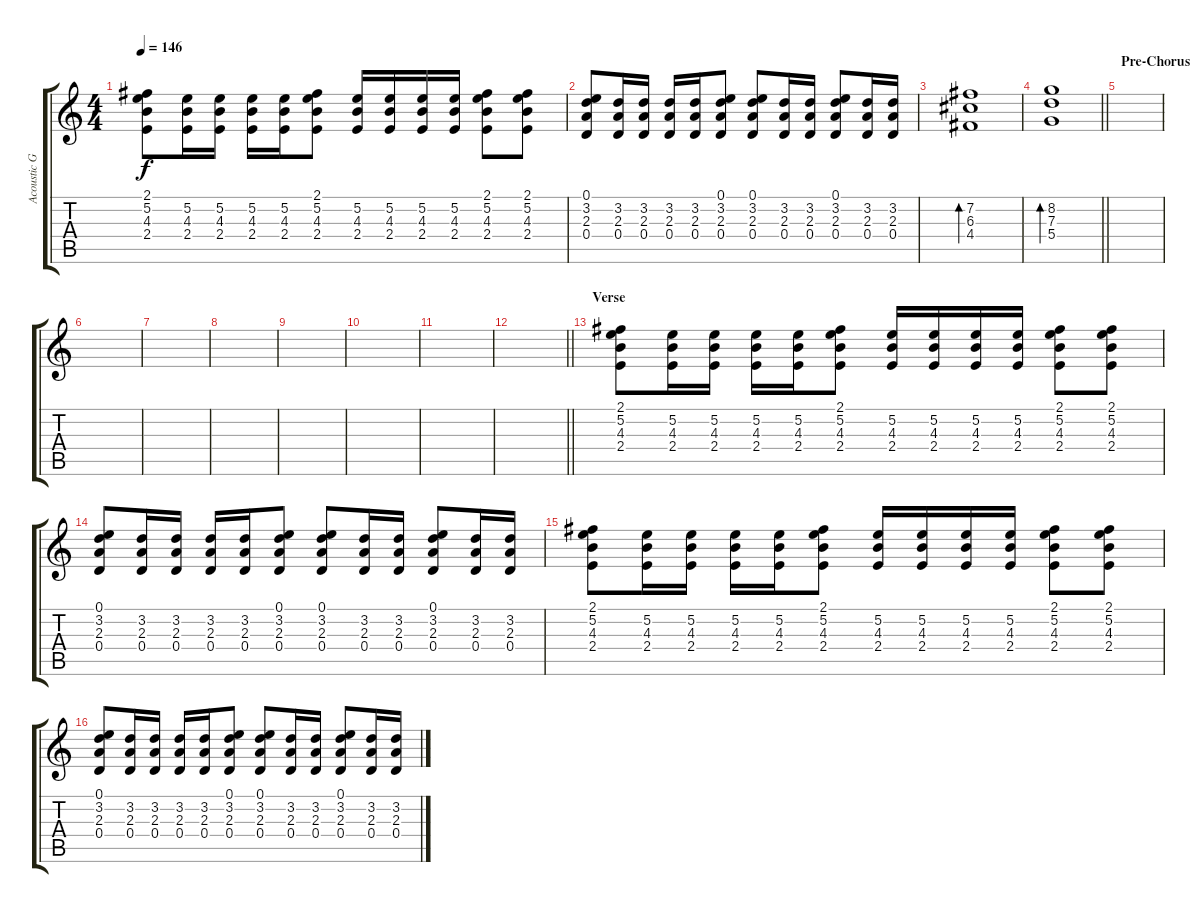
\track ("Acoustic Guitar" "Acoustic G") {instrument acousticguitarsteel}
\staff {score tabs}
\tuning (E4 B3 G3 D3 A2 D2) {hide}
\ts (4 4)
\tempo 146
\clef g2
\ks c
(2.1 5.2 4.3 2.4).8{dy f} (5.2 4.3 2.4).16 (5.2 4.3 2.4).16 (5.2 4.3 2.4).16 (5.2 4.3 2.4).16 (2.1 5.2 4.3 2.4).8 (5.2 4.3 2.4).16 (5.2 4.3 2.4).16 (5.2 4.3 2.4).16 (5.2 4.3 2.4).16 (2.1 5.2 4.3 2.4).8 (2.1 5.2 4.3 2.4).8 |
(0.1 3.2 2.3 0.4).8 (3.2 2.3 0.4).16 (3.2 2.3 0.4).16 (3.2 2.3 0.4).16 (3.2 2.3 0.4).16 (0.1 3.2 2.3 0.4).8 (0.1 3.2 2.3 0.4).8 (3.2 2.3 0.4).16 (3.2 2.3 0.4).16 (0.1 3.2 2.3 0.4).8 (3.2 2.3 0.4).16 (3.2 2.3 0.4).16 |
(7.2 6.3 4.4).1{bd 240} |
\barLineRight lightlight
(8.2 7.3 5.4).1{bd 240} |
\section ("" "Pre-Chorus")
|
|
|
|
|
|
|
\barLineRight lightlight
|
\section ("" "Verse")
(2.1 5.2 4.3 2.4).8 (5.2 4.3 2.4).16 (5.2 4.3 2.4).16 (5.2 4.3 2.4).16 (5.2 4.3 2.4).16 (2.1 5.2 4.3 2.4).8 (5.2 4.3 2.4).16 (5.2 4.3 2.4).16 (5.2 4.3 2.4).16 (5.2 4.3 2.4).16 (2.1 5.2 4.3 2.4).8 (2.1 5.2 4.3 2.4).8 |
(0.1 3.2 2.3 0.4).8 (3.2 2.3 0.4).16 (3.2 2.3 0.4).16 (3.2 2.3 0.4).16 (3.2 2.3 0.4).16 (0.1 3.2 2.3 0.4).8 (0.1 3.2 2.3 0.4).8 (3.2 2.3 0.4).16 (3.2 2.3 0.4).16 (0.1 3.2 2.3 0.4).8 (3.2 2.3 0.4).16 (3.2 2.3 0.4).16 |
(2.1 5.2 4.3 2.4).8 (5.2 4.3 2.4).16 (5.2 4.3 2.4).16 (5.2 4.3 2.4).16 (5.2 4.3 2.4).16 (2.1 5.2 4.3 2.4).8 (5.2 4.3 2.4).16 (5.2 4.3 2.4).16 (5.2 4.3 2.4).16 (5.2 4.3 2.4).16 (2.1 5.2 4.3 2.4).8 (2.1 5.2 4.3 2.4).8 |
(0.1 3.2 2.3 0.4).8 (3.2 2.3 0.4).16 (3.2 2.3 0.4).16 (3.2 2.3 0.4).16 (3.2 2.3 0.4).16 (0.1 3.2 2.3 0.4).8 (0.1 3.2 2.3 0.4).8 (3.2 2.3 0.4).16 (3.2 2.3 0.4).16 (0.1 3.2 2.3 0.4).8 (3.2 2.3 0.4).16 (3.2 2.3 0.4).16
